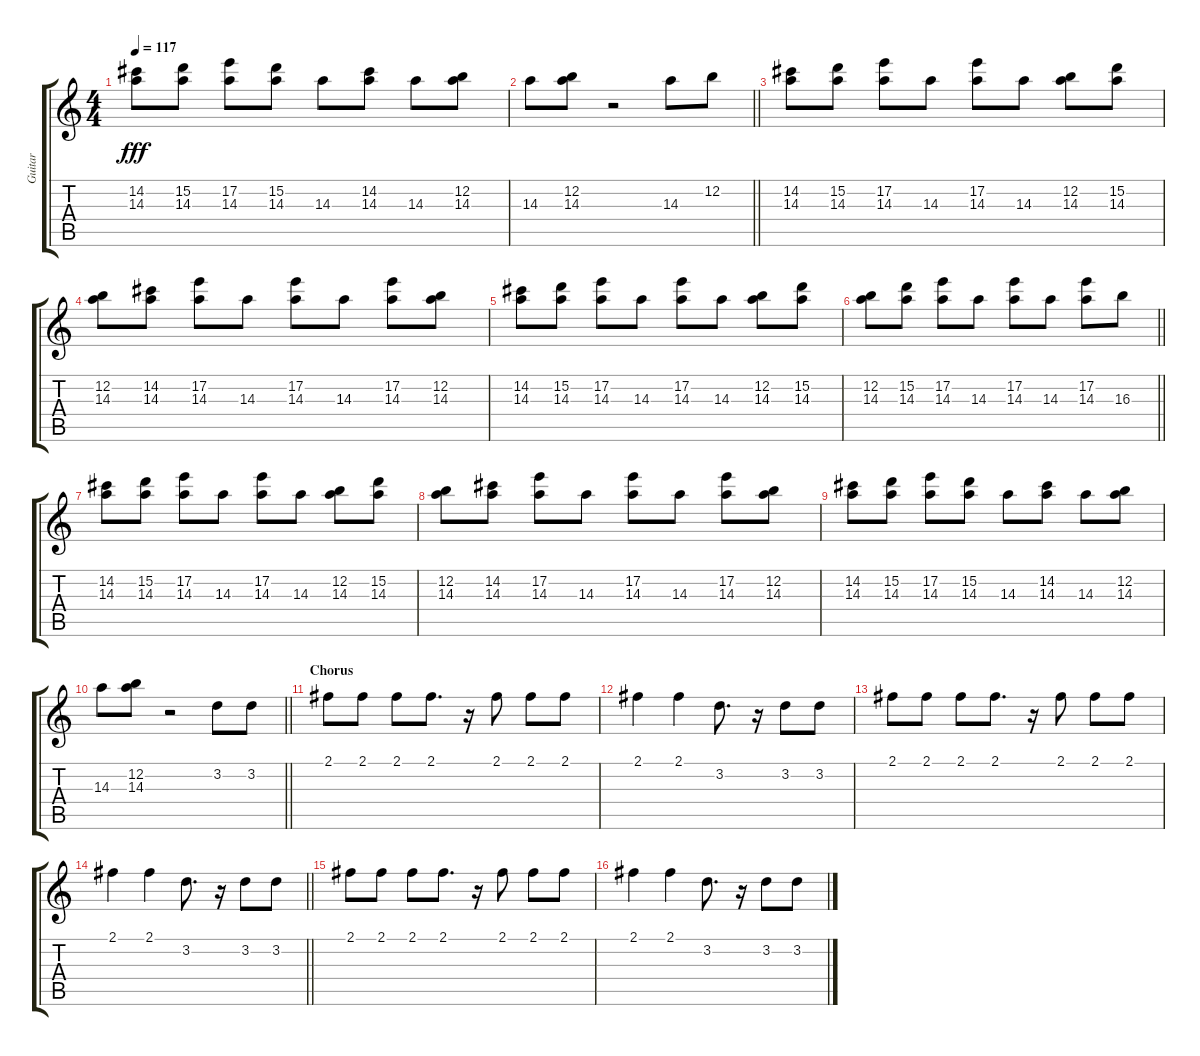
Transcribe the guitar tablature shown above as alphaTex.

\track ("Guitar" "Guitar") {instrument overdrivenguitar}
\staff {score tabs}
\tuning (E4 B3 G3 D3 A2 E2) {hide}
\ts (4 4)
\tempo 117
\clef g2
\ks c
(14.2 14.3).8{dy fff} (15.2 14.3).8 (17.2 14.3).8 (15.2 14.3).8 14.3.8 (14.2 14.3).8 14.3.8 (12.2 14.3).8 |
\barLineRight lightlight
14.3.8 (12.2 14.3).8 r.2 14.3.8 12.2.8 |
(14.2 14.3).8 (15.2 14.3).8 (17.2 14.3).8 14.3.8 (17.2 14.3).8 14.3.8 (12.2 14.3).8 (15.2 14.3).8 |
(12.2 14.3).8 (14.2 14.3).8 (17.2 14.3).8 14.3.8 (17.2 14.3).8 14.3.8 (17.2 14.3).8 (12.2 14.3).8 |
(14.2 14.3).8 (15.2 14.3).8 (17.2 14.3).8 14.3.8 (17.2 14.3).8 14.3.8 (12.2 14.3).8 (15.2 14.3).8 |
\barLineRight lightlight
(12.2 14.3).8 (15.2 14.3).8 (17.2 14.3).8 14.3.8 (17.2 14.3).8 14.3.8 (17.2 14.3).8 16.3.8 |
(14.2 14.3).8 (15.2 14.3).8 (17.2 14.3).8 14.3.8 (17.2 14.3).8 14.3.8 (12.2 14.3).8 (15.2 14.3).8 |
(12.2 14.3).8 (14.2 14.3).8 (17.2 14.3).8 14.3.8 (17.2 14.3).8 14.3.8 (17.2 14.3).8 (12.2 14.3).8 |
(14.2 14.3).8 (15.2 14.3).8 (17.2 14.3).8 (15.2 14.3).8 14.3.8 (14.2 14.3).8 14.3.8 (12.2 14.3).8 |
\barLineRight lightlight
14.3.8 (12.2 14.3).8 r.2 3.2.8{instrument overdrivenguitar} 3.2.8 |
\section ("" "Chorus")
2.1.8 2.1.8 2.1.8 2.1.8{d} r.16 2.1.8 2.1.8 2.1.8 |
2.1.4 2.1.4 3.2.8{d} r.16 3.2.8 3.2.8 |
2.1.8 2.1.8 2.1.8 2.1.8{d} r.16 2.1.8 2.1.8 2.1.8 |
\barLineRight lightlight
2.1.4 2.1.4 3.2.8{d} r.16 3.2.8 3.2.8 |
2.1.8 2.1.8 2.1.8 2.1.8{d} r.16 2.1.8 2.1.8 2.1.8 |
2.1.4 2.1.4 3.2.8{d} r.16 3.2.8 3.2.8
